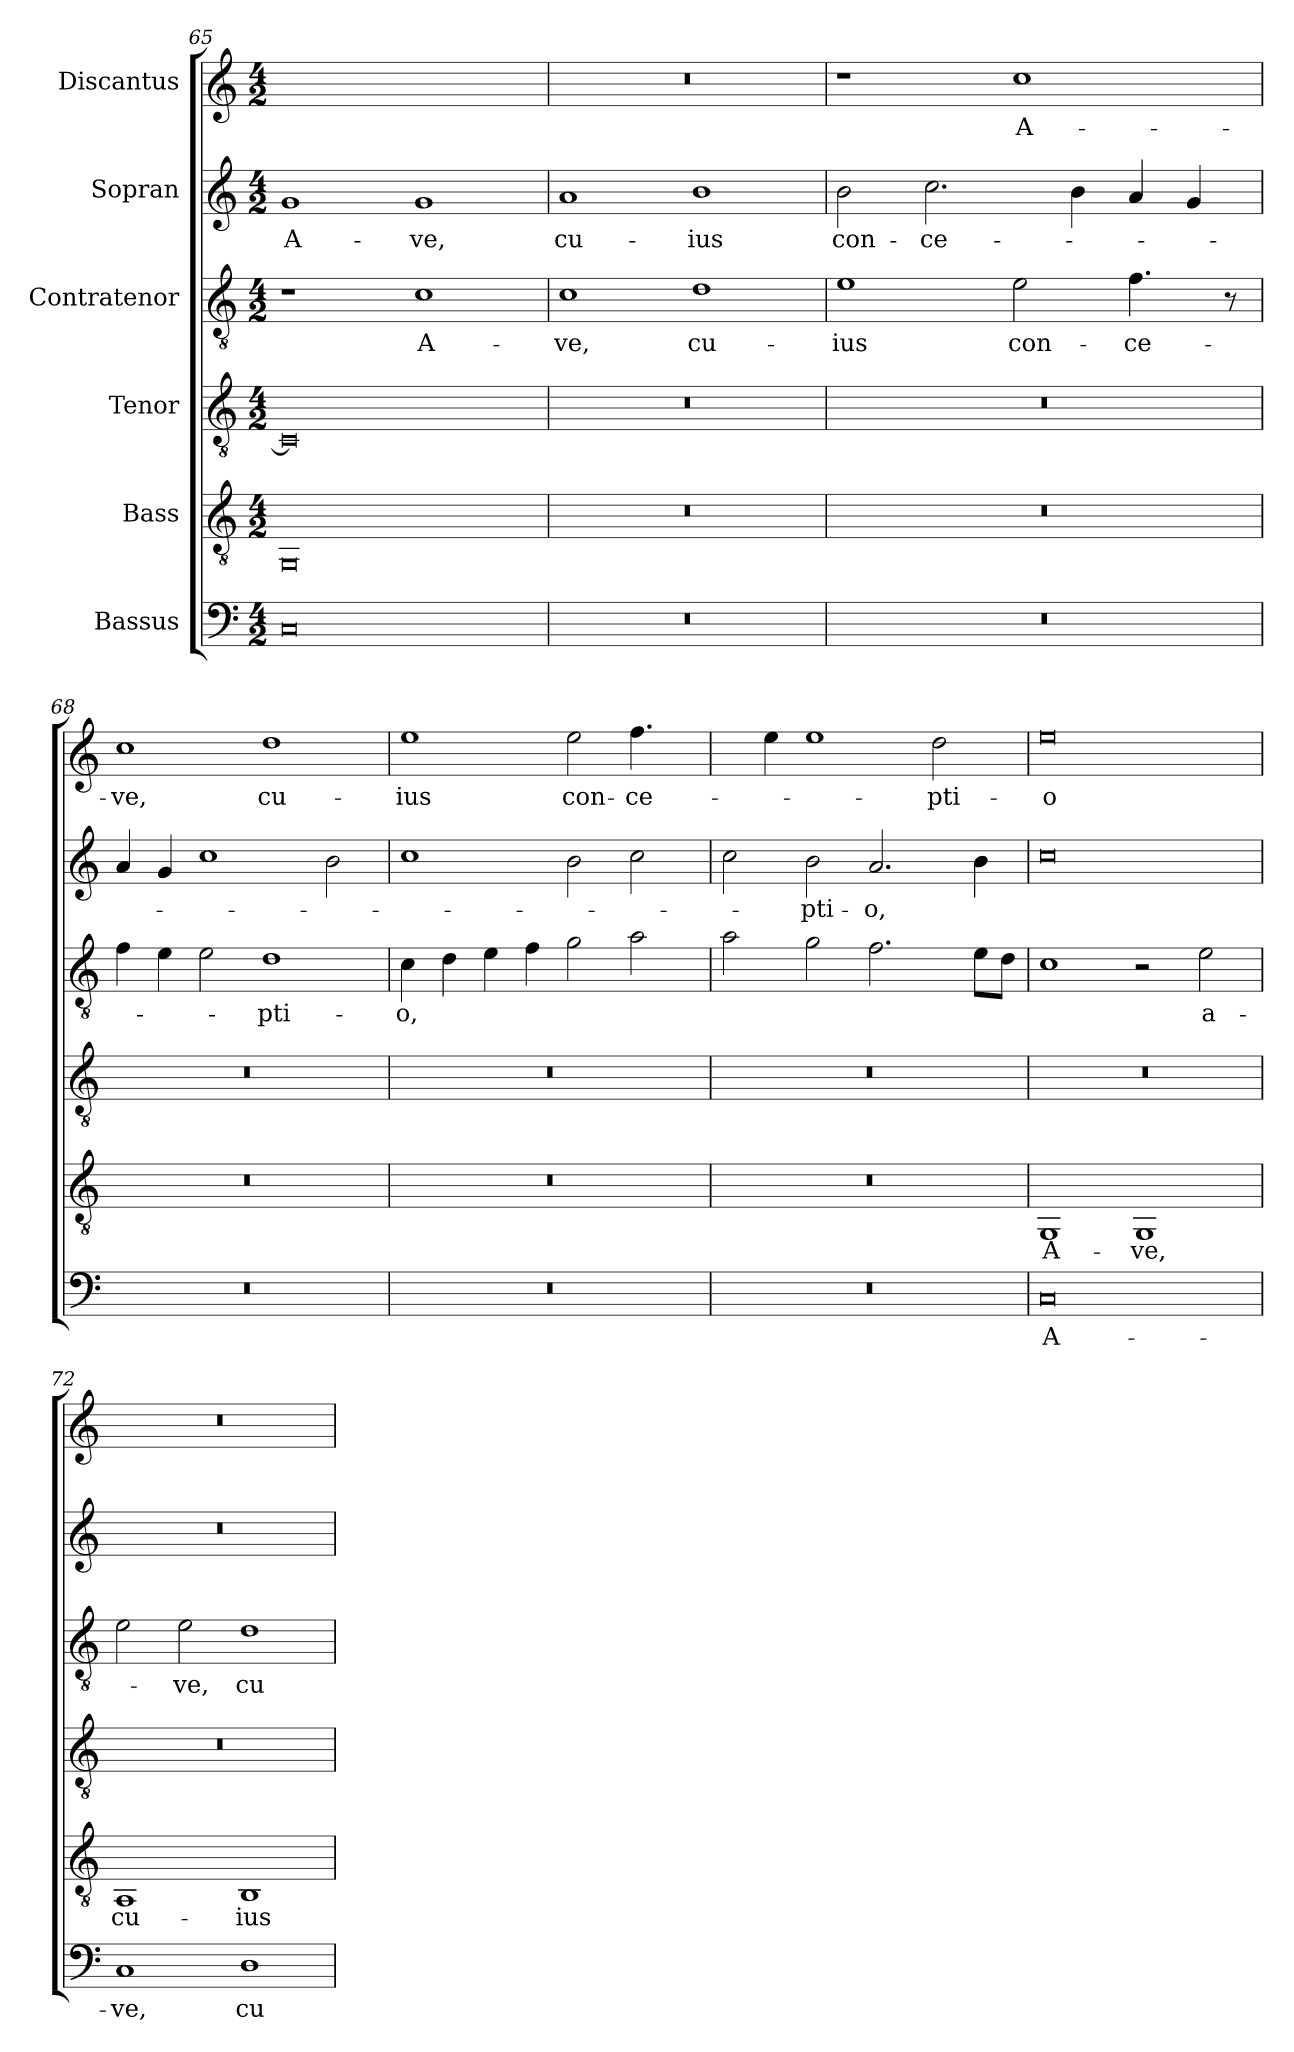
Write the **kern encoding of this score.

**kern	**text	**kern	**text	**kern	**kern	**text	**kern	**text	**kern	**text
*part6	*part6	*part5	*part5	*part4	*part3	*part3	*part2	*part2	*part1	*part1
*staff6	*staff6	*staff5	*staff5	*staff4	*staff3	*staff3	*staff2	*staff2	*staff1	*staff1
*I"Bassus	*	*I"Bass	*	*I"Tenor	*I"Contratenor	*	*I"Sopran	*	*I"Discantus	*
*clefF4	*	*clefGv2	*	*clefGv2	*clefGv2	*	*clefG2	*	*clefG2	*
*k[]	*	*k[]	*	*k[]	*k[]	*	*k[]	*	*k[]	*
*M4/2	*	*M4/2	*	*M4/2	*M4/2	*	*M4/2	*	*M4/2	*
=65	=65	=65	=65	=65	=65	=65	=65	=65	=65	=65
0C/	.	0GG/	.	0C/]	1r	.	1g/	A-	0ee\yy	.
.	.	.	.	.	1c/	A-	1g/	-ve,	.	.
=66	=66	=66	=66	=66	=66	=66	=66	=66	=66	=66
0r	.	0r	.	0r	1c/	-ve,	1a/	cu-	0r	.
.	.	.	.	.	1d/	cu-	1b\	-ius	.	.
=67	=67	=67	=67	=67	=67	=67	=67	=67	=67	=67
0r	.	0r	.	0r	1e/	-ius	2b\	con-	1r	.
.	.	.	.	.	.	.	2.cc\	-ce-	.	.
.	.	.	.	.	2e\	con-	.	.	1cc\	A-
.	.	.	.	.	.	.	4b\	.	.	.
.	.	.	.	.	4.f\	-ce-	4a/	.	.	.
.	.	.	.	.	.	.	4g/	.	.	.
.	.	.	.	.	8r	.	.	.	.	.
=68	=68	=68	=68	=68	=68	=68	=68	=68	=68	=68
0r	.	0r	.	0r	4f\	.	4a/	.	1cc\	-ve,
.	.	.	.	.	4e\	.	4g/	.	.	.
.	.	.	.	.	2e\	.	1cc\	.	.	.
.	.	.	.	.	1d/	-pti-	.	.	1dd\	cu-
.	.	.	.	.	.	.	2b\	.	.	.
=69	=69	=69	=69	=69	=69	=69	=69	=69	=69	=69
0r	.	0r	.	0r	4c\	-o,	1cc\	.	1ee\	-ius
.	.	.	.	.	4d\	.	.	.	.	.
.	.	.	.	.	4e\	.	.	.	.	.
.	.	.	.	.	4f\	.	.	.	.	.
.	.	.	.	.	2g\	.	2b\	.	2ee\	con-
.	.	.	.	.	2a\	.	2cc\	.	4.ff\	-ce-
.	.	.	.	.	.	.	.	.	8ryy	.
=70	=70	=70	=70	=70	=70	=70	=70	=70	=70	=70
0r	.	0r	.	0r	2a\	.	2cc\	.	4ff\yy	.
.	.	.	.	.	.	.	.	.	4ee\	.
.	.	.	.	.	2g\	.	2b\	-pti-	1ee\	.
.	.	.	.	.	2.f\	.	2.a/	-o,	.	.
.	.	.	.	.	.	.	.	.	2dd\	-pti-
.	.	.	.	.	8e\L	.	4b\	.	.	.
.	.	.	.	.	8d\J	.	.	.	.	.
=71	=71	=71	=71	=71	=71	=71	=71	=71	=71	=71
0C/	A-	1GG/	A-	0r	1c/	.	0cc\	.	0ee\	-o
.	.	1GG/	-ve,	.	2r	.	.	.	.	.
.	.	.	.	.	2e\	a-	.	.	.	.
=72	=72	=72	=72	=72	=72	=72	=72	=72	=72	=72
1C/	-ve,	1AA/	cu-	0r	2e!\	.	0r	.	0r	.
.	.	.	.	.	2e\	-ve,	.	.	.	.
1D\	cu-	1BB/	-ius	.	1d/	cu-	.	.	.	.
=	=	=	=	=	=	=	=	=	=	=
*-	*-	*-	*-	*-	*-	*-	*-	*-	*-	*-
